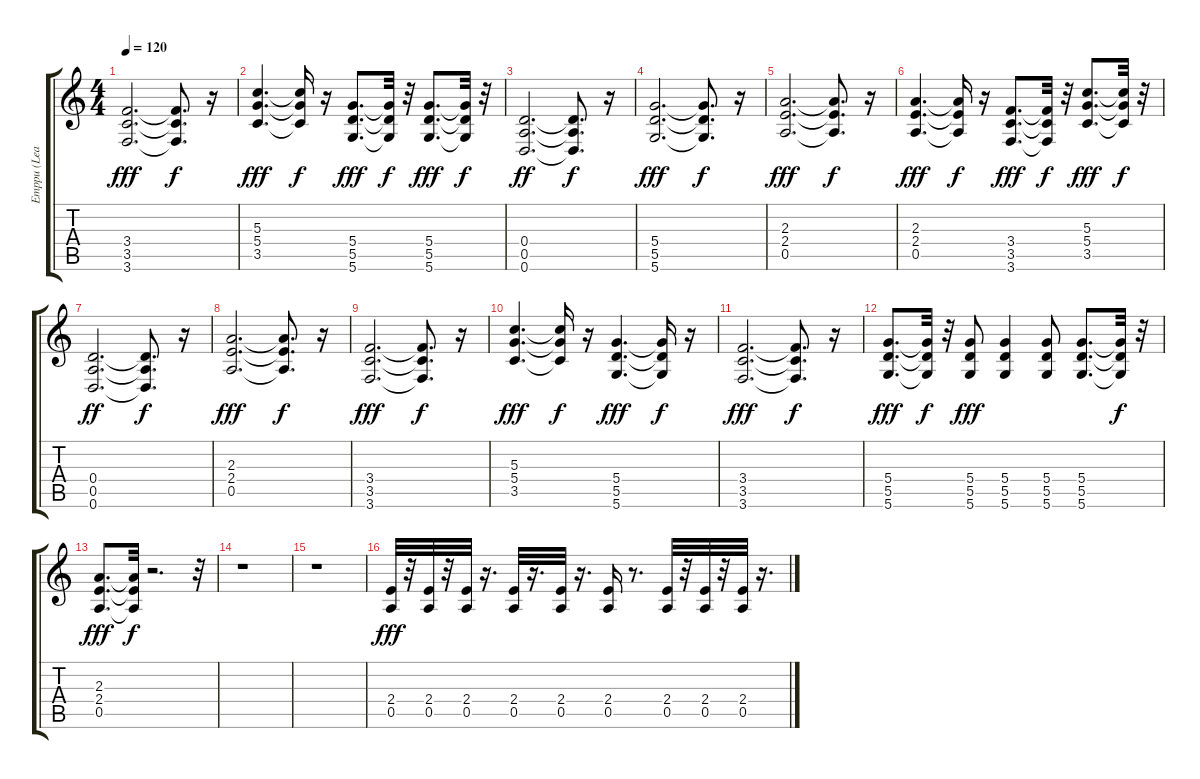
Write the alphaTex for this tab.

\track ("Emppu (Lead Guitar)" "Emppu (Lea") {instrument distortionguitar}
\staff {score tabs}
\tuning (E4 B3 G3 D3 A2 D2) {hide}
\ts (4 4)
\tempo 120
\clef g2
\ks c
(3.4 3.5 3.6).2{d dy fff} (3.4{t} 3.5{t} 3.6{t}).8{d dy f} r.16 |
(5.3 5.4 3.5).4{d dy fff} (5.3{t} 5.4{t} 3.5{t}).16{dy f} r.16 (5.4 5.5 5.6).8{d dy fff} (5.4{t} 5.5{t} 5.6{t}).32{dy f} r.32 (5.4 5.5 5.6).8{d dy fff} (5.4{t} 5.5{t} 5.6{t}).32{dy f} r.32 |
(0.4 0.5 0.6).2{d dy ff} (0.4{t} 0.5{t} 0.6{t}).8{d dy f} r.16 |
(5.4 5.5 5.6).2{d dy fff} (5.4{t} 5.5{t} 5.6{t}).8{d dy f} r.16 |
(2.3 2.4 0.5).2{d dy fff} (2.3{t} 2.4{t} 0.5{t}).8{d dy f} r.16 |
(2.3 2.4 0.5).4{d dy fff} (2.3{t} 2.4{t} 0.5{t}).16{dy f} r.16 (3.4 3.5 3.6).8{d dy fff} (3.4{t} 3.5{t} 3.6{t}).32{dy f} r.32 (5.3 5.4 3.5).8{d dy fff} (5.3{t} 5.4{t} 3.5{t}).32{dy f} r.32 |
(0.4 0.5 0.6).2{d dy ff} (0.4{t} 0.5{t} 0.6{t}).8{d dy f} r.16 |
(2.3 2.4 0.5).2{d dy fff} (2.3{t} 2.4{t} 0.5{t}).8{d dy f} r.16 |
(3.4 3.5 3.6).2{d dy fff} (3.4{t} 3.5{t} 3.6{t}).8{d dy f} r.16 |
(5.3 5.4 3.5).4{d dy fff} (5.3{t} 5.4{t} 3.5{t}).16{dy f} r.16 (5.4 5.5 5.6).4{d dy fff} (5.4{t} 5.5{t} 5.6{t}).16{dy f} r.16 |
(3.4 3.5 3.6).2{d dy fff} (3.4{t} 3.5{t} 3.6{t}).8{d dy f} r.16 |
(5.4 5.5 5.6).8{d dy fff} (5.4{t} 5.5{t} 5.6{t}).32{dy f} r.32 (5.4 5.5 5.6).8{dy fff} (5.4 5.5 5.6).4 (5.4 5.5 5.6).8 (5.4 5.5 5.6).8{d} (5.4{t} 5.5{t} 5.6{t}).32{dy f} r.32 |
(2.3 2.4 0.5).8{d dy fff} (2.3{t} 2.4{t} 0.5{t}).32{dy f} r.2{d} r.32 |
r.1 |
r.1 |
(2.4 0.5).32{dy fff} r.32 (2.4 0.5).32 r.32 (2.4 0.5).32 r.16{d} (2.4 0.5).32 r.16{d} (2.4 0.5).32 r.16{d} (2.4 0.5).16 r.8{d} (2.4 0.5).32 r.32 (2.4 0.5).32 r.32 (2.4 0.5).32 r.16{d}
